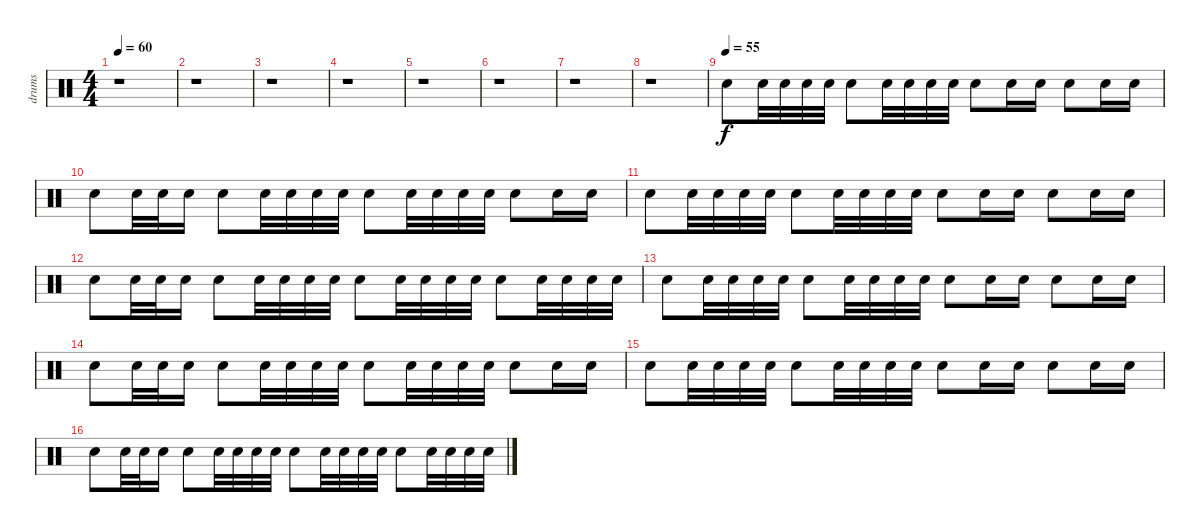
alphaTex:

\track ("drums" "drums") {instrument percussion}
\staff {score}
\articulation defaults
\ts (4 4)
\tempo 60
\clef neutral
\ks c
r.1{dy f} |
r.1 |
r.1 |
r.1 |
r.1 |
r.1 |
r.1 |
r.1 |
\tempo (55)
"Electric Snare (hit)".8 "Electric Snare (hit)".32 "Electric Snare (hit)".32 "Electric Snare (hit)".32 "Electric Snare (hit)".32 "Electric Snare (hit)".8 "Electric Snare (hit)".32 "Electric Snare (hit)".32 "Electric Snare (hit)".32 "Electric Snare (hit)".32 "Electric Snare (hit)".8 "Electric Snare (hit)".16 "Electric Snare (hit)".16 "Electric Snare (hit)".8 "Electric Snare (hit)".16 "Electric Snare (hit)".16 |
"Electric Snare (hit)".8 "Electric Snare (hit)".32 "Electric Snare (hit)".32 "Electric Snare (hit)".16 "Electric Snare (hit)".8 "Electric Snare (hit)".32 "Electric Snare (hit)".32 "Electric Snare (hit)".32 "Electric Snare (hit)".32 "Electric Snare (hit)".8 "Electric Snare (hit)".32 "Electric Snare (hit)".32 "Electric Snare (hit)".32 "Electric Snare (hit)".32 "Electric Snare (hit)".8 "Electric Snare (hit)".16 "Electric Snare (hit)".16 |
"Electric Snare (hit)".8 "Electric Snare (hit)".32 "Electric Snare (hit)".32 "Electric Snare (hit)".32 "Electric Snare (hit)".32 "Electric Snare (hit)".8 "Electric Snare (hit)".32 "Electric Snare (hit)".32 "Electric Snare (hit)".32 "Electric Snare (hit)".32 "Electric Snare (hit)".8 "Electric Snare (hit)".16 "Electric Snare (hit)".16 "Electric Snare (hit)".8 "Electric Snare (hit)".16 "Electric Snare (hit)".16 |
"Electric Snare (hit)".8 "Electric Snare (hit)".32 "Electric Snare (hit)".32 "Electric Snare (hit)".16 "Electric Snare (hit)".8 "Electric Snare (hit)".32 "Electric Snare (hit)".32 "Electric Snare (hit)".32 "Electric Snare (hit)".32 "Electric Snare (hit)".8 "Electric Snare (hit)".32 "Electric Snare (hit)".32 "Electric Snare (hit)".32 "Electric Snare (hit)".32 "Electric Snare (hit)".8 "Electric Snare (hit)".32 "Electric Snare (hit)".32 "Electric Snare (hit)".32 "Electric Snare (hit)".32 |
"Electric Snare (hit)".8 "Electric Snare (hit)".32 "Electric Snare (hit)".32 "Electric Snare (hit)".32 "Electric Snare (hit)".32 "Electric Snare (hit)".8 "Electric Snare (hit)".32 "Electric Snare (hit)".32 "Electric Snare (hit)".32 "Electric Snare (hit)".32 "Electric Snare (hit)".8 "Electric Snare (hit)".16 "Electric Snare (hit)".16 "Electric Snare (hit)".8 "Electric Snare (hit)".16 "Electric Snare (hit)".16 |
"Electric Snare (hit)".8 "Electric Snare (hit)".32 "Electric Snare (hit)".32 "Electric Snare (hit)".16 "Electric Snare (hit)".8 "Electric Snare (hit)".32 "Electric Snare (hit)".32 "Electric Snare (hit)".32 "Electric Snare (hit)".32 "Electric Snare (hit)".8 "Electric Snare (hit)".32 "Electric Snare (hit)".32 "Electric Snare (hit)".32 "Electric Snare (hit)".32 "Electric Snare (hit)".8 "Electric Snare (hit)".16 "Electric Snare (hit)".16 |
"Electric Snare (hit)".8 "Electric Snare (hit)".32 "Electric Snare (hit)".32 "Electric Snare (hit)".32 "Electric Snare (hit)".32 "Electric Snare (hit)".8 "Electric Snare (hit)".32 "Electric Snare (hit)".32 "Electric Snare (hit)".32 "Electric Snare (hit)".32 "Electric Snare (hit)".8 "Electric Snare (hit)".16 "Electric Snare (hit)".16 "Electric Snare (hit)".8 "Electric Snare (hit)".16 "Electric Snare (hit)".16 |
"Electric Snare (hit)".8 "Electric Snare (hit)".32 "Electric Snare (hit)".32 "Electric Snare (hit)".16 "Electric Snare (hit)".8 "Electric Snare (hit)".32 "Electric Snare (hit)".32 "Electric Snare (hit)".32 "Electric Snare (hit)".32 "Electric Snare (hit)".8 "Electric Snare (hit)".32 "Electric Snare (hit)".32 "Electric Snare (hit)".32 "Electric Snare (hit)".32 "Electric Snare (hit)".8 "Electric Snare (hit)".32 "Electric Snare (hit)".32 "Electric Snare (hit)".32 "Electric Snare (hit)".32
